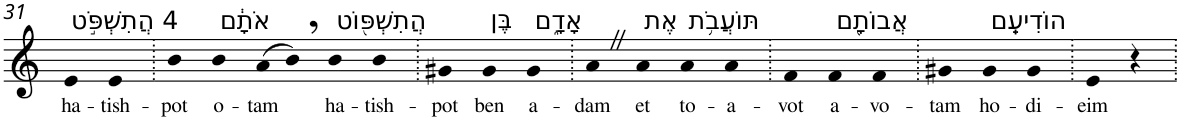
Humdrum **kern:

**kern	**text
*part1	*part1
*staff1	*staff1
*I"Piano	*
*I'Pno	*
!!LO:PB:g=z
*clefG2	*
*k[]	*
=31	=31
!LO:TX:a:t=4 הֲתִשְׁפֹּ֣ט	!
!	!LO:LY:b
4e	ha-
!	!LO:LY:b
4e	-tish-
=32.	=32.
!	!LO:LY:b
4b	-pot
!LO:TX:a:t=אֹתָ֔ם	!
!	!LO:LY:b
4b	o-
!	!LO:LY:b
(>8a	-tam
8b,)	.
!LO:TX:a:t=הֲתִשְׁפּ֖וֹט	!
!	!LO:LY:b
4b	ha-
!	!LO:LY:b
4b	-tish-
=33.	=33.
!	!LO:LY:b
4g#X	-pot
!LO:TX:a:t=בֶּן	!
!	!LO:LY:b
4g#	ben
!LO:TX:a:t=אָדָ֑ם	!
!	!LO:LY:b
4g#	a-
=34.	=34.
!	!LO:LY:b
4aZ	-dam
!LO:TX:a:t=אֶת	!
!	!LO:LY:b
4a	et
!LO:TX:a:t=תּוֹעֲבֹ֥ת	!
!	!LO:LY:b
4a	to-
!	!LO:LY:b
4a	-a-
=35.	=35.
!	!LO:LY:b
4f	-vot
!LO:TX:a:t=אֲבוֹתָ֖ם	!
!	!LO:LY:b
4f	a-
!	!LO:LY:b
4f	-vo-
=36.	=36.
!	!LO:LY:b
4g#X	-tam
!LO:TX:a:t=הוֹדִיעֵֽם	!
!	!LO:LY:b
4g#	ho-
!	!LO:LY:b
4g#	-di-
=37.	=37.
!	!LO:LY:b
4e	-eim
4r	.
=.	=.
*-	*-
